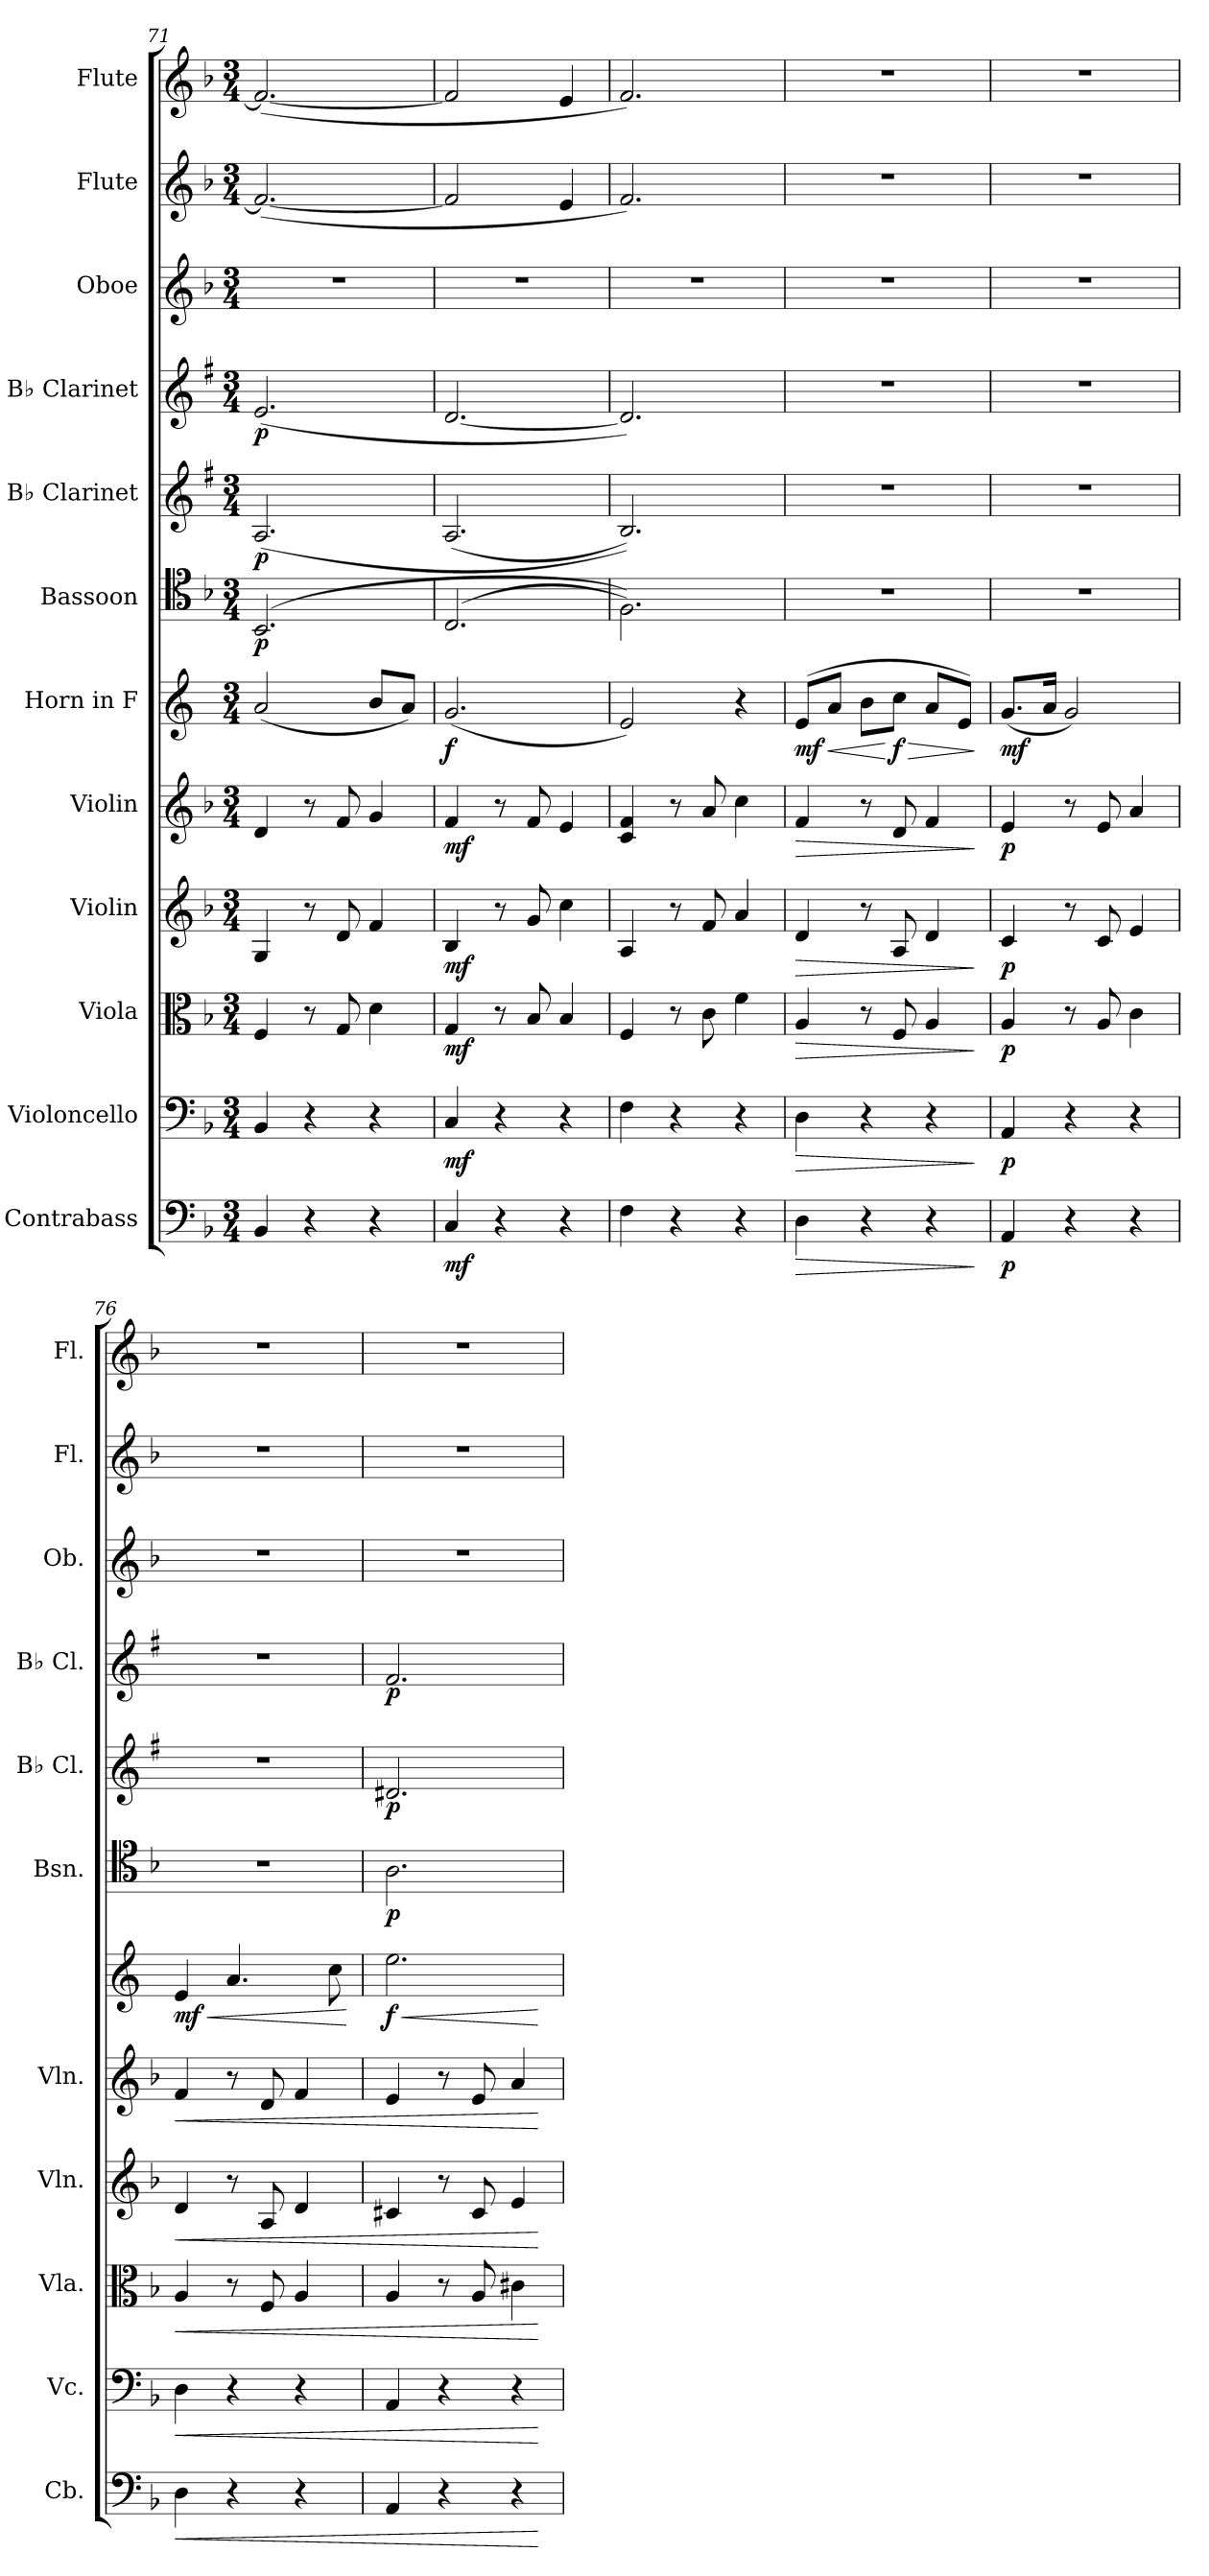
**kern	**dynam	**kern	**dynam	**kern	**dynam	**kern	**dynam	**kern	**dynam	**kern	**dynam	**kern	**dynam	**kern	**dynam	**kern	**dynam	**kern	**kern	**kern
*part12	*part12	*part11	*part11	*part10	*part10	*part9	*part9	*part8	*part8	*part7	*part7	*part6	*part6	*part5	*part5	*part4	*part4	*part3	*part2	*part1
*staff12	*staff12	*staff11	*staff11	*staff10	*staff10	*staff9	*staff9	*staff8	*staff8	*staff7	*staff7	*staff6	*staff6	*staff5	*staff5	*staff4	*staff4	*staff3	*staff2	*staff1
*I"Contrabass	*	*I"Violoncello	*	*I"Viola	*	*I"Violin	*	*I"Violin	*	*I"Horn in F	*	*I"Bassoon	*	*I"B♭ Clarinet	*	*I"B♭ Clarinet	*	*I"Oboe	*I"Flute	*I"Flute
*I'Cb.	*	*I'Vc.	*	*I'Vla.	*	*I'Vln.	*	*I'Vln.	*	*	*	*I'Bsn.	*	*I'B♭ Cl.	*	*I'B♭ Cl.	*	*I'Ob.	*I'Fl.	*I'Fl.
*clefF4	*	*clefF4	*	*clefC3	*	*clefG2	*	*clefG2	*	*clefG2	*	*clefC4	*	*clefG2	*	*clefG2	*	*clefG2	*clefG2	*clefG2
*ITrd7c12	*	*	*	*	*	*	*	*	*	*ITrd4c7	*	*	*	*ITrd1c2	*	*ITrd1c2	*	*	*	*
*k[b-]	*	*k[b-]	*	*k[b-]	*	*k[b-]	*	*k[b-]	*	*k[b-]	*	*k[b-]	*	*k[b-]	*	*k[b-]	*	*k[b-]	*k[b-]	*k[b-]
*M3/4	*	*M3/4	*	*M3/4	*	*M3/4	*	*M3/4	*	*M3/4	*	*M3/4	*	*M3/4	*	*M3/4	*	*M3/4	*M3/4	*M3/4
=71	=71	=71	=71	=71	=71	=71	=71	=71	=71	=71	=71	=71	=71	=71	=71	=71	=71	=71	=71	=71
!	!	!	!	!	!	!	!	!	!	!	!	!	!LO:DY:b	!	!LO:DY:b	!	!LO:DY:b	!	!	!
4BBB-/	.	4BB-/	.	4F/	.	4G/	.	4d/	.	(<2d/	.	(>2.BB-/	p	(>2.G/	p	(>2.d/	p	2.r	(>2.f/_	(>2.f/_
4r	.	4r	.	8r	.	8r	.	8r	.	.	.	.	.	.	.	.	.	.	.	.
.	.	.	.	8G/	.	8d/	.	8f/	.	.	.	.	.	.	.	.	.	.	.	.
4r	.	4r	.	4d\	.	4f/	.	4g/	.	8e/L	.	.	.	.	.	.	.	.	.	.
.	.	.	.	.	.	.	.	.	.	8d/J)	.	.	.	.	.	.	.	.	.	.
=72	=72	=72	=72	=72	=72	=72	=72	=72	=72	=72	=72	=72	=72	=72	=72	=72	=72	=72	=72	=72
!	!LO:DY:b	!	!LO:DY:b	!	!LO:DY:b	!	!LO:DY:b	!	!LO:DY:b	!	!LO:DY:b	!	!	!	!	!	!	!	!	!
4CC/	mf	4C/	mf	4G/	mf	4B-/	mf	4f/	mf	(<2.c/	f	(<2.C/	.	(<2.G/	.	[2.c/	.	2.r	2f/]	2f/]
4r	.	4r	.	8r	.	8r	.	8r	.	.	.	.	.	.	.	.	.	.	.	.
.	.	.	.	8B-/	.	8g/	.	8f/	.	.	.	.	.	.	.	.	.	.	.	.
4r	.	4r	.	4B-/	.	4cc\	.	4e/	.	.	.	.	.	.	.	.	.	.	4e/	4e/
=73	=73	=73	=73	=73	=73	=73	=73	=73	=73	=73	=73	=73	=73	=73	=73	=73	=73	=73	=73	=73
4FF\	.	4F\	.	4F/	.	4A/	.	4c/ 4f/	.	2A/)	.	2.F\))	.	2.A/))	.	2.c/])	.	2.r	2.f/)	2.f/)
4r	.	4r	.	8r	.	8r	.	8r	.	.	.	.	.	.	.	.	.	.	.	.
.	.	.	.	8c\	.	8f/	.	8a/	.	.	.	.	.	.	.	.	.	.	.	.
4r	.	4r	.	4f\	.	4a/	.	4cc\	.	4r	.	.	.	.	.	.	.	.	.	.
=74	=74	=74	=74	=74	=74	=74	=74	=74	=74	=74	=74	=74	=74	=74	=74	=74	=74	=74	=74	=74
*	*	*	*	*	*	*	*	*	*	*	*	*	*	*	*	*	*	*	*	*MM64
!	!LO:HP:b	!	!LO:HP:b	!	!LO:HP:b	!	!LO:HP:b	!	!LO:HP:b	!	!LO:HP:b	!	!	!	!	!	!	!	!	!
!	!	!	!	!	!	!	!	!	!	!	!LO:DY:n=1:b	!	!	!	!	!	!	!	!	!
4DD\	>	4D\	>	4A/	>	4d/	>	4f/	>	(>8A/L	< mf	2.r	.	2.r	.	2.r	.	2.r	2.r	2.r
.	.	.	.	.	.	.	.	.	.	8d/J	.	.	.	.	.	.	.	.	.	.
4r	.	4r	.	8r	.	8r	.	8r	.	8e\L	.	.	.	.	.	.	.	.	.	.
!	!	!	!	!	!	!	!	!	!	!	!LO:HP:n=1:b	!	!	!	!	!	!	!	!	!
!	!	!	!	!	!	!	!	!	!	!	!LO:DY:n=2:b	!	!	!	!	!	!	!	!	!
.	.	.	.	8F/	.	8A/	.	8d/	.	8f\J	[ > f	.	.	.	.	.	.	.	.	.
4r	.	4r	.	4A/	.	4d/	.	4f/	.	8d/L	.	.	.	.	.	.	.	.	.	.
.	.	.	.	.	.	.	.	.	.	8A/J)	.	.	.	.	.	.	.	.	.	.
.	]	.	]	.	]	.	]	.	]	.	]	.	.	.	.	.	.	.	.	.
=75	=75	=75	=75	=75	=75	=75	=75	=75	=75	=75	=75	=75	=75	=75	=75	=75	=75	=75	=75	=75
!	!LO:DY:b	!	!LO:DY:b	!	!LO:DY:b	!	!LO:DY:b	!	!LO:DY:b	!	!LO:DY:b	!	!	!	!	!	!	!	!	!
4AAA/	p	4AA/	p	4A/	p	4c/	p	4e/	p	(<8.c/L	mf	2.r	.	2.r	.	2.r	.	2.r	2.r	2.r
.	.	.	.	.	.	.	.	.	.	16d/Jk	.	.	.	.	.	.	.	.	.	.
4r	.	4r	.	8r	.	8r	.	8r	.	2c/)	.	.	.	.	.	.	.	.	.	.
.	.	.	.	8A/	.	8c/	.	8e/	.	.	.	.	.	.	.	.	.	.	.	.
4r	.	4r	.	4c\	.	4e/	.	4a/	.	.	.	.	.	.	.	.	.	.	.	.
!!LO:PB:g=z
=76	=76	=76	=76	=76	=76	=76	=76	=76	=76	=76	=76	=76	=76	=76	=76	=76	=76	=76	=76	=76
*	*	*	*	*	*	*	*	*	*	*	*	*	*	*	*	*	*	*	*	*MM80
!	!LO:HP:b	!	!LO:HP:b	!	!LO:HP:b	!	!LO:HP:b	!	!LO:HP:b	!	!LO:HP:b	!	!	!	!	!	!	!	!	!
!	!	!	!	!	!	!	!	!	!	!	!LO:DY:n=1:b	!	!	!	!	!	!	!	!	!
4DD\	<	4D\	<	4A/	<	4d/	<	4f/	<	4A/	< mf	2.r	.	2.r	.	2.r	.	2.r	2.r	2.r
4r	.	4r	.	8r	.	8r	.	8r	.	4.d/	.	.	.	.	.	.	.	.	.	.
.	.	.	.	8F/	.	8A/	.	8d/	.	.	.	.	.	.	.	.	.	.	.	.
4r	.	4r	.	4A/	.	4d/	.	4f/	.	.	.	.	.	.	.	.	.	.	.	.
.	.	.	.	.	.	.	.	.	.	8f\	.	.	.	.	.	.	.	.	.	.
.	.	.	.	.	.	.	.	.	.	.	[	.	.	.	.	.	.	.	.	.
=77	=77	=77	=77	=77	=77	=77	=77	=77	=77	=77	=77	=77	=77	=77	=77	=77	=77	=77	=77	=77
!	!	!	!	!	!	!	!	!	!	!	!LO:HP:b	!	!	!	!	!	!	!	!	!
!	!	!	!	!	!	!	!	!	!	!	!LO:DY:n=1:b	!	!LO:DY:b	!	!LO:DY:b	!	!LO:DY:b	!	!	!
4AAA/	.	4AA/	.	4A/	.	4c#X/	.	4e/	.	2.a\	< f	2.A\	p	2.c#X/	p	2.e/	p	2.r	2.r	2.r
4r	.	4r	.	8r	.	8r	.	8r	.	.	.	.	.	.	.	.	.	.	.	.
.	.	.	.	8A/	.	8c#/	.	8e/	.	.	.	.	.	.	.	.	.	.	.	.
4r	.	4r	.	4c#X\	.	4e/	.	4a/	.	.	.	.	.	.	.	.	.	.	.	.
.	[	.	[	.	[	.	[	.	[	.	[	.	.	.	.	.	.	.	.	.
=	=	=	=	=	=	=	=	=	=	=	=	=	=	=	=	=	=	=	=	=
*-	*-	*-	*-	*-	*-	*-	*-	*-	*-	*-	*-	*-	*-	*-	*-	*-	*-	*-	*-	*-
